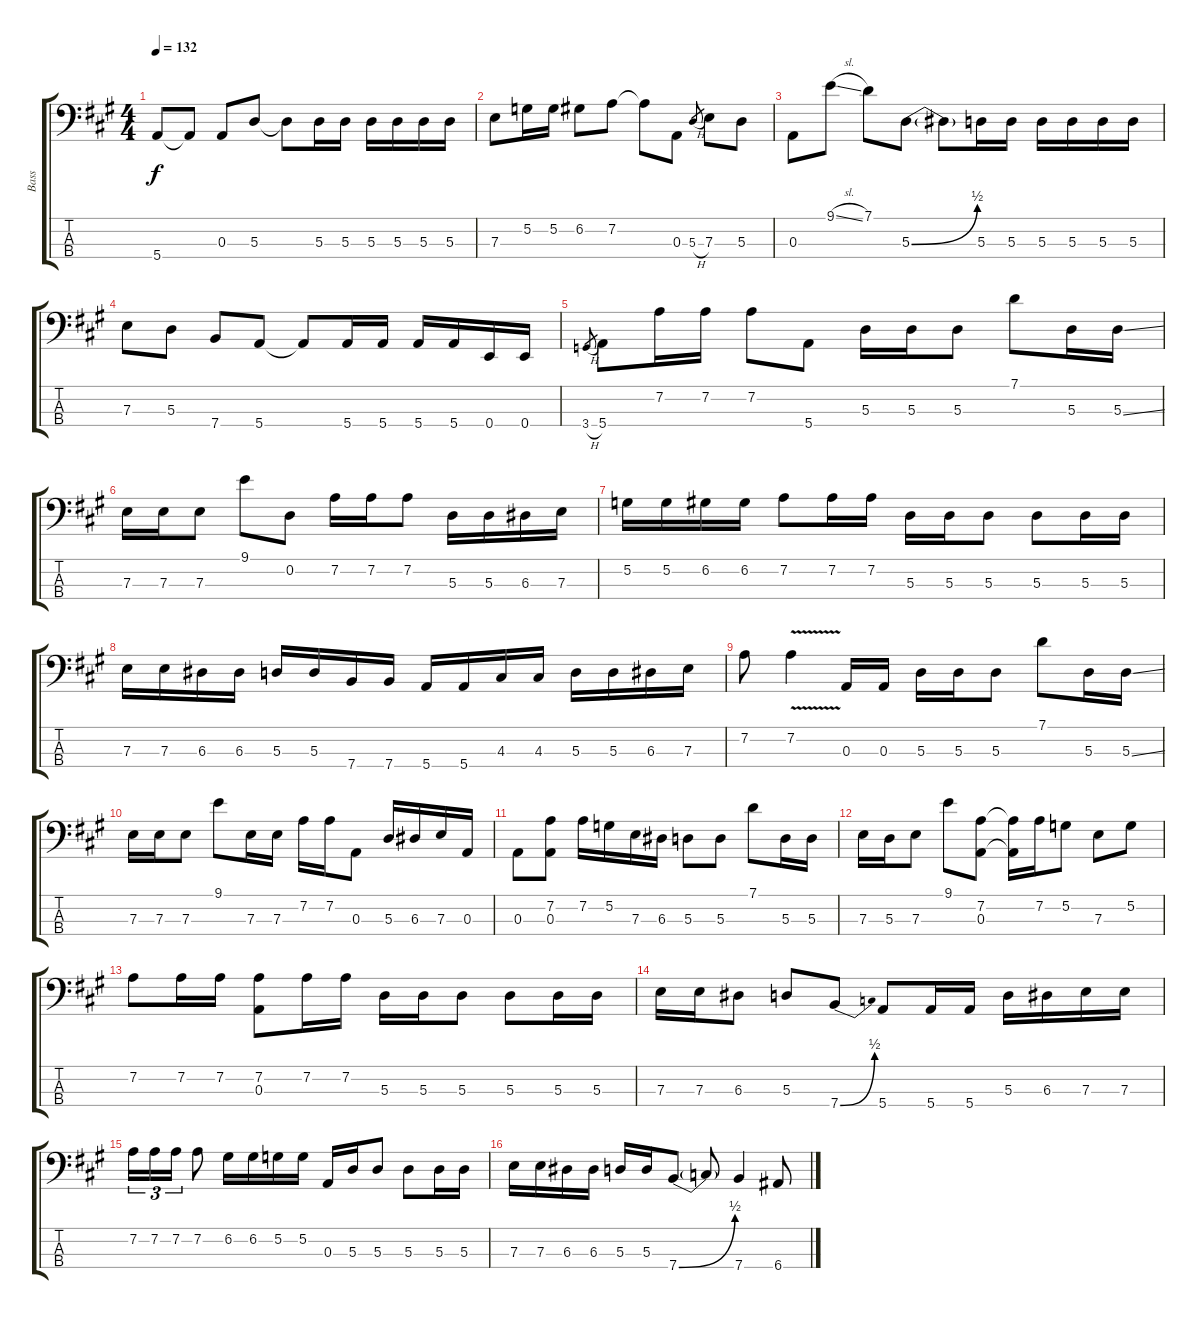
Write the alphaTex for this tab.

\track ("Bass" "Bass") {instrument electricbasspick}
\staff {score tabs}
\tuning (G2 D2 A1 E1) {hide}
\ts (4 4)
\tempo 132
\clef f4
\ks a
5.4.8{dy f} 5.4{t}.8 0.3.8 5.3.8 5.3{t}.8 5.3.16 5.3.16 5.3.16 5.3.16 5.3.16 5.3.16 |
7.3.8 5.2.16 5.2.16 6.2.8 7.2.8 7.2{t}.8 0.3.8 5.3{h}.8{gr} 7.3.8 5.3.8 |
0.3.8 9.1{sl}.8 7.1.8 5.3{be (bend 0 0 60 2)}.8 5.3{t}.8 5.3.16 5.3.16 5.3.16 5.3.16 5.3.16 5.3.16 |
7.3.8 5.3.8 7.4.8 5.4.8 5.4{t}.8 5.4.16 5.4.16 5.4.16 5.4.16 0.4.16 0.4.16 |
3.4{h}.8{gr} 5.4.8 7.2.16 7.2.16 7.2.8 5.4.8 5.3.16 5.3.16 5.3.8 7.1.8 5.3.16 5.3{ss}.16 |
7.3.16 7.3.16 7.3.8 9.1.8 0.2.8 7.2.16 7.2.16 7.2.8 5.3.16 5.3.16 6.3.16 7.3.16 |
5.2.16 5.2.16 6.2.16 6.2.16 7.2.8 7.2.16 7.2.16 5.3.16 5.3.16 5.3.8 5.3.8 5.3.16 5.3.16 |
7.3.16 7.3.16 6.3.16 6.3.16 5.3.16 5.3.16 7.4.16 7.4.16 5.4.16 5.4.16 4.3.16 4.3.16 5.3.16 5.3.16 6.3.16 7.3.16 |
7.2.8 7.2{v}.4 0.3.16 0.3.16 5.3.16 5.3.16 5.3.8 7.1.8 5.3.16 5.3{ss}.16 |
7.3.16 7.3.16 7.3.8 9.1.8 7.3.16 7.3.16 7.2.16 7.2.16 0.3.8 5.3.16 6.3.16 7.3.16 0.3.16 |
0.3.8 (7.2 0.3).8 7.2.16 5.2.16 7.3.16 6.3.16 5.3.8 5.3.8 7.1.8 5.3.16 5.3.16 |
7.3.16 5.3.16 7.3.8 9.1.8 (7.2 0.3).8 (7.2{t} 0.3{t}).16 7.2.16 5.2.8 7.3.8 5.2.8 |
7.2.8 7.2.16 7.2.16 (7.2 0.3).8 7.2.16 7.2.16 5.3.16 5.3.16 5.3.8 5.3.8 5.3.16 5.3.16 |
7.3.16 7.3.16 6.3.8 5.3.8 7.4{be (bend 0 0 60 2)}.8 5.4.8 5.4.16 5.4.16 5.3.16 6.3.16 7.3.16 7.3.16 |
7.2.16{tu (3 2)} 7.2.16{tu (3 2)} 7.2.16{tu (3 2)} 7.2.8 6.2.16 6.2.16 5.2.16 5.2.16 0.3.16 5.3.16 5.3.8 5.3.8 5.3.16 5.3.16 |
7.3.16 7.3.16 6.3.16 6.3.16 5.3.16 5.3.16 7.4{be (bend 0 0 60 2)}.8 7.4{t}.8 7.4.4 6.4.8
